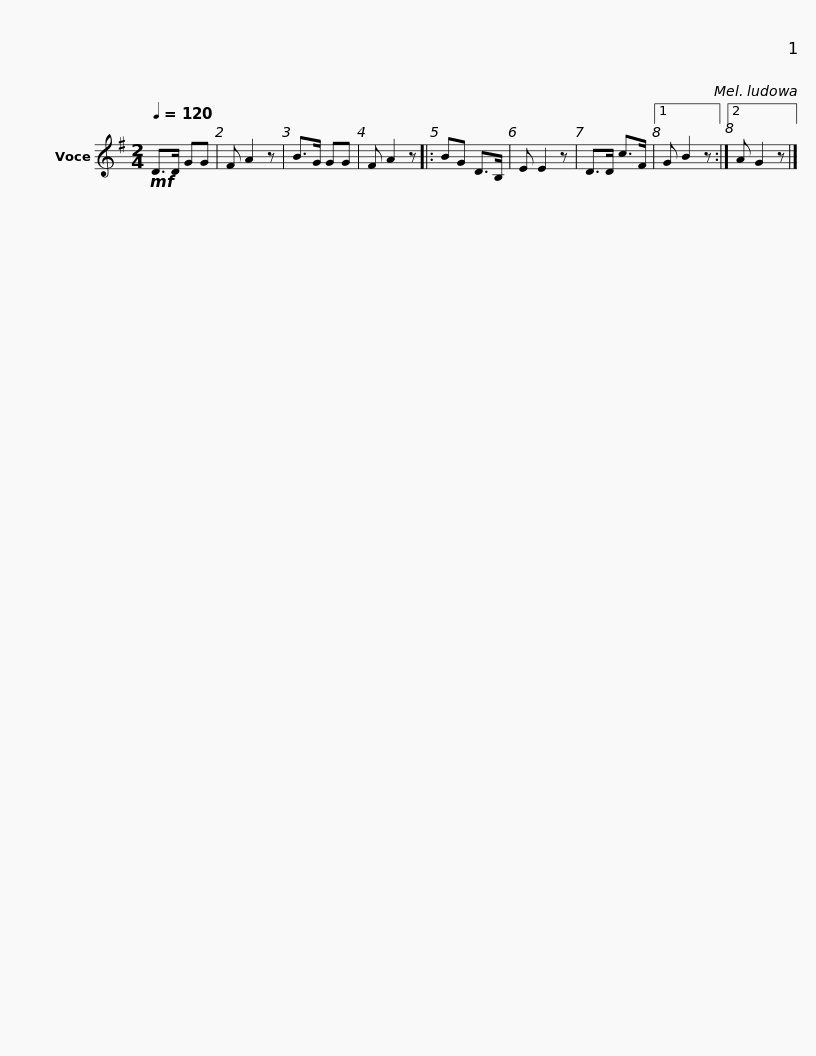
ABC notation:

X:1
L:1/8
Q:1/4=120
M:2/4
I:linebreak $
K:G
V:1 treble
V:1
!mf! D>D GG | F A2 z | B>G GG | F A2 z |:$ BG D>B, | %5
 E E2 z | D>D c>F |1 G B2 z :|2 A G2 z |] %9
